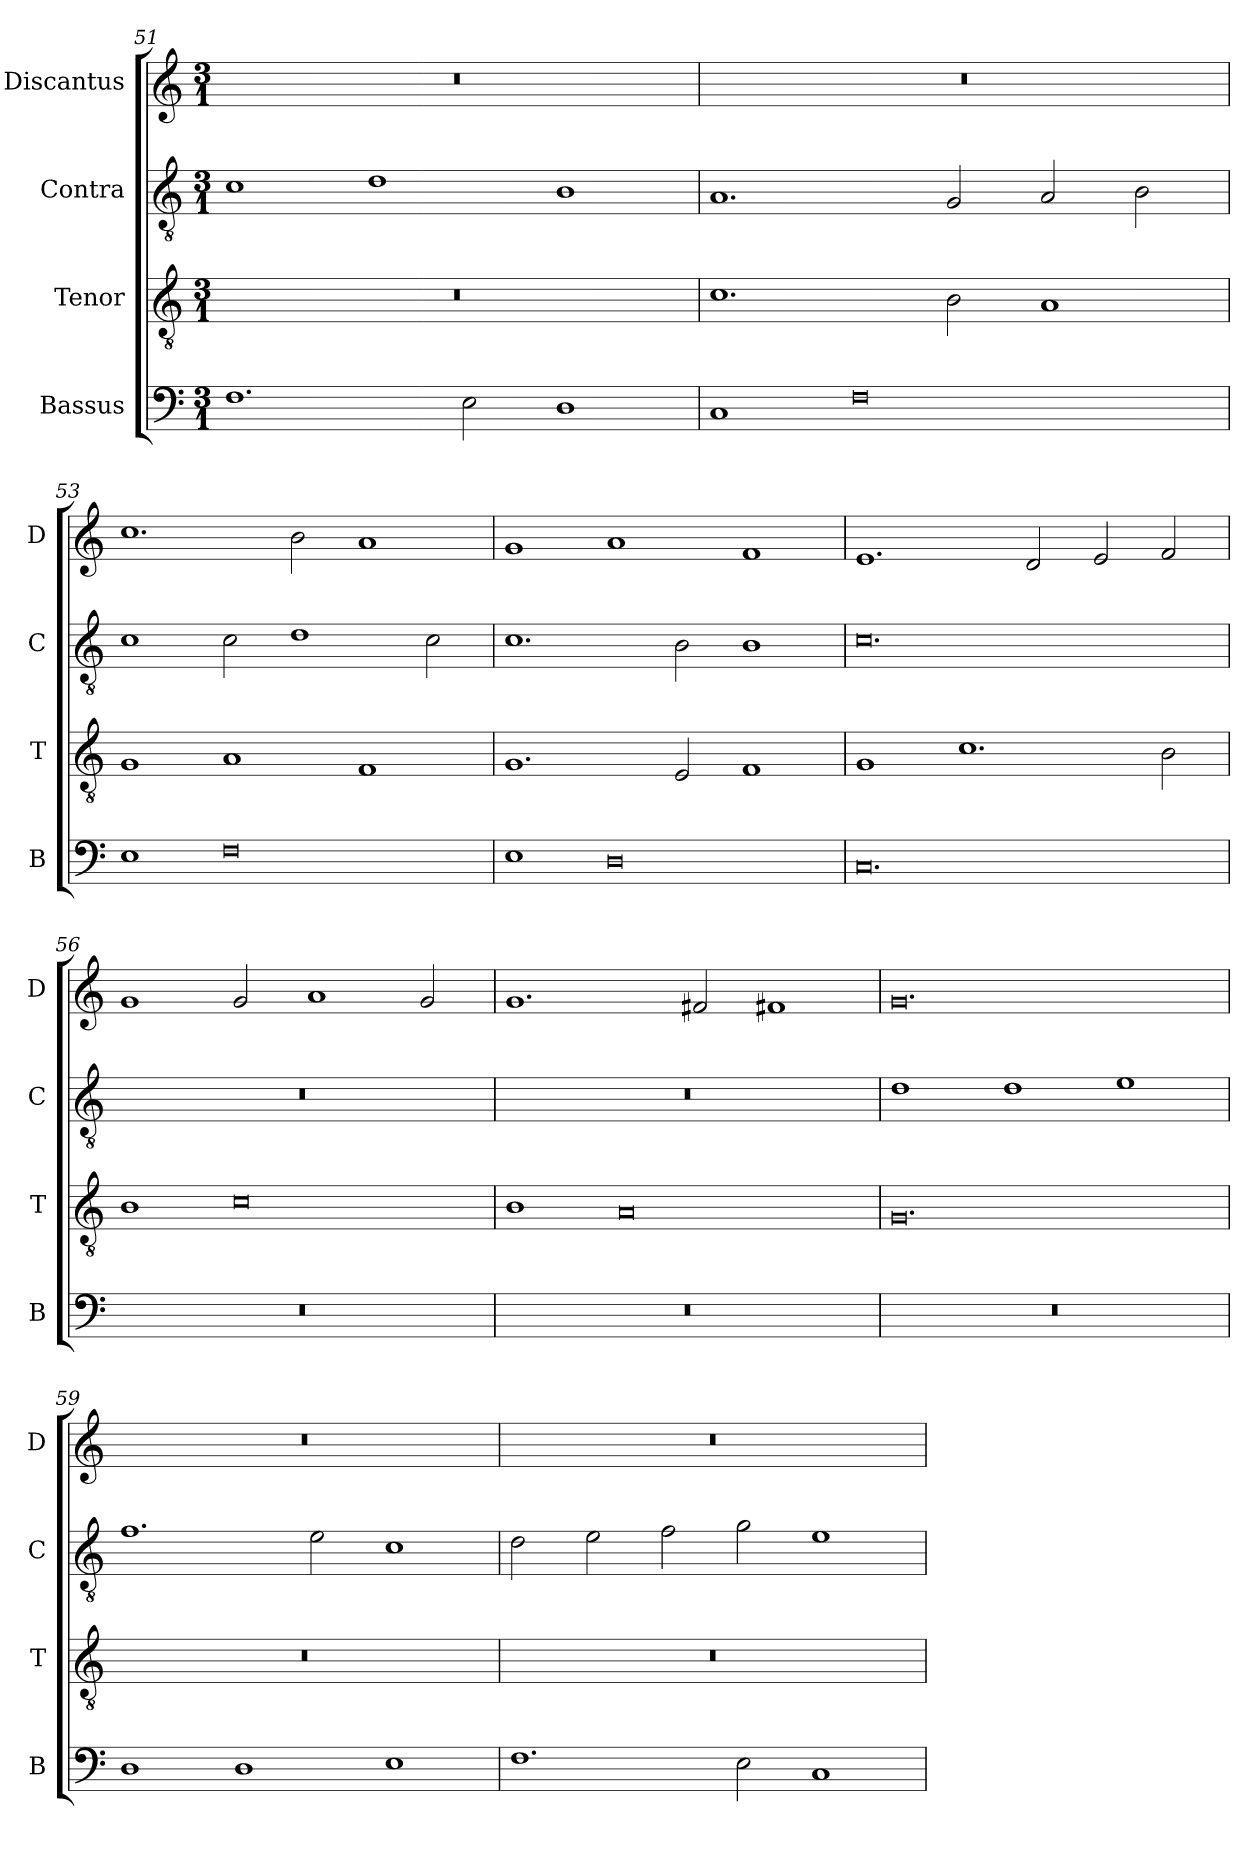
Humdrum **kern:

**kern	**kern	**kern	**kern
*part4	*part3	*part2	*part1
*staff4	*staff3	*staff2	*staff1
*I"Bassus	*I"Tenor	*I"Contra	*I"Discantus
*I'B	*I'T	*I'C	*I'D
*clefF4	*clefGv2	*clefGv2	*clefG2
*k[]	*k[]	*k[]	*k[]
*M3/1	*M3/1	*M3/1	*M3/1
=51	=51	=51	=51
1.F	0.r	1c	0.r
.	.	1d	.
2E\	.	.	.
1D	.	1B	.
=52	=52	=52	=52
1C	1.c	1.A	0.r
0F	.	.	.
.	2B\	2G/	.
.	1A	2A/	.
.	.	2B\	.
=53	=53	=53	=53
1E	1G	1c	1.cc
0F	1A	2c\	.
.	.	1d	2b\
.	1F	.	1a
.	.	2c\	.
=54	=54	=54	=54
1E	1.G	1.c	1g
0D	.	.	1a
.	2E/	2B\	.
.	1F	1B	1f
=55	=55	=55	=55
0.C	1G	0.c	1.e
.	1.c	.	.
.	.	.	2d/
.	.	.	2e/
.	2B\	.	2f/
=56	=56	=56	=56
0.r	1B	0.r	1g
.	0c	.	2g/
.	.	.	1a
.	.	.	2g/
=57	=57	=57	=57
0.r	1B	0.r	1.g
.	0A	.	.
.	.	.	2f#X/
.	.	.	1f#X
=58	=58	=58	=58
0.r	0.G	1d	0.g
.	.	1d	.
.	.	1e	.
=59	=59	=59	=59
1D	0.r	1.f	0.r
1D	.	.	.
.	.	2e\	.
1E	.	1c	.
=60	=60	=60	=60
1.F	0.r	2d\	0.r
.	.	2e\	.
.	.	2f\	.
2E\	.	2g\	.
1C	.	1e	.
=	=	=	=
*-	*-	*-	*-
